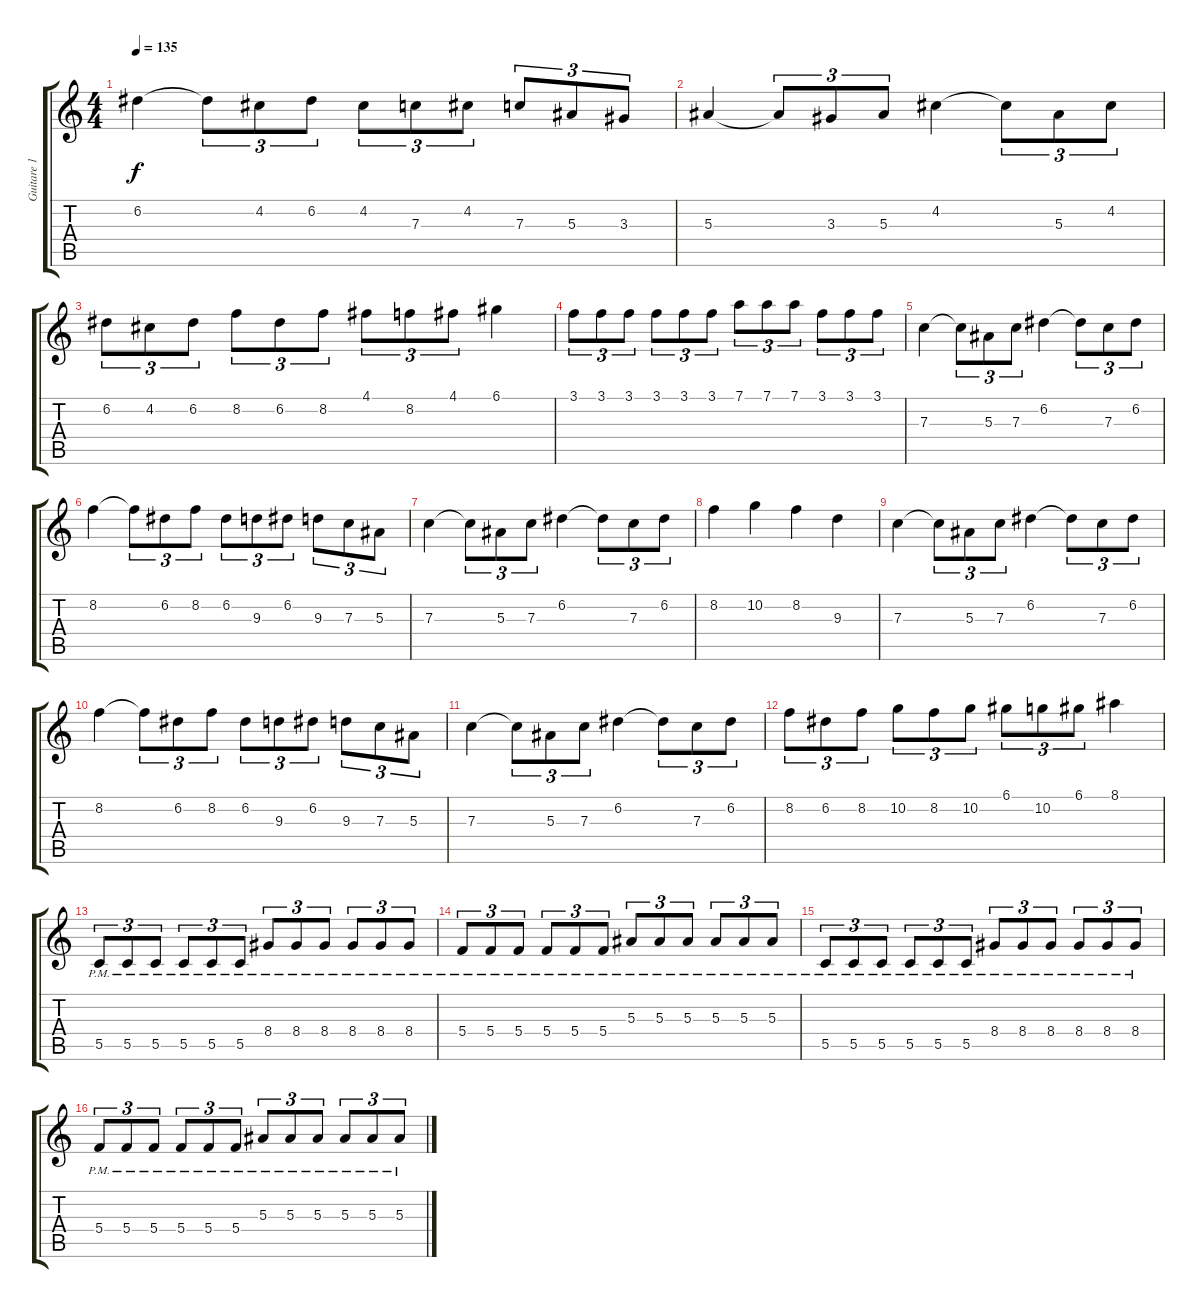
\track ("Guitare 1" "Guitare 1") {instrument distortionguitar}
\staff {score tabs}
\tuning (D4 A3 F3 C3 G2 D2) {hide}
\ts (4 4)
\tempo 135
\clef g2
\ks c
6.2.4{dy f} 6.2{t}.8{tu (3 2)} 4.2.8{tu (3 2)} 6.2.8{tu (3 2)} 4.2.8{tu (3 2)} 7.3.8{tu (3 2)} 4.2.8{tu (3 2)} 7.3.8{tu (3 2)} 5.3.8{tu (3 2)} 3.3.8{tu (3 2)} |
5.3.4 5.3{t}.8{tu (3 2)} 3.3.8{tu (3 2)} 5.3.8{tu (3 2)} 4.2.4 4.2{t}.8{tu (3 2)} 5.3.8{tu (3 2)} 4.2.8{tu (3 2)} |
6.2.8{tu (3 2)} 4.2.8{tu (3 2)} 6.2.8{tu (3 2)} 8.2.8{tu (3 2)} 6.2.8{tu (3 2)} 8.2.8{tu (3 2)} 4.1.8{tu (3 2)} 8.2.8{tu (3 2)} 4.1.8{tu (3 2)} 6.1.4 |
3.1.8{tu (3 2)} 3.1.8{tu (3 2)} 3.1.8{tu (3 2)} 3.1.8{tu (3 2)} 3.1.8{tu (3 2)} 3.1.8{tu (3 2)} 7.1.8{tu (3 2)} 7.1.8{tu (3 2)} 7.1.8{tu (3 2)} 3.1.8{tu (3 2)} 3.1.8{tu (3 2)} 3.1.8{tu (3 2)} |
7.3.4 7.3{t}.8{tu (3 2)} 5.3.8{tu (3 2)} 7.3.8{tu (3 2)} 6.2.4 6.2{t}.8{tu (3 2)} 7.3.8{tu (3 2)} 6.2.8{tu (3 2)} |
8.2.4 8.2{t}.8{tu (3 2)} 6.2.8{tu (3 2)} 8.2.8{tu (3 2)} 6.2.8{tu (3 2)} 9.3.8{tu (3 2)} 6.2.8{tu (3 2)} 9.3.8{tu (3 2)} 7.3.8{tu (3 2)} 5.3.8{tu (3 2)} |
7.3.4 7.3{t}.8{tu (3 2)} 5.3.8{tu (3 2)} 7.3.8{tu (3 2)} 6.2.4 6.2{t}.8{tu (3 2)} 7.3.8{tu (3 2)} 6.2.8{tu (3 2)} |
8.2.4 10.2.4 8.2.4 9.3.4 |
7.3.4 7.3{t}.8{tu (3 2)} 5.3.8{tu (3 2)} 7.3.8{tu (3 2)} 6.2.4 6.2{t}.8{tu (3 2)} 7.3.8{tu (3 2)} 6.2.8{tu (3 2)} |
8.2.4 8.2{t}.8{tu (3 2)} 6.2.8{tu (3 2)} 8.2.8{tu (3 2)} 6.2.8{tu (3 2)} 9.3.8{tu (3 2)} 6.2.8{tu (3 2)} 9.3.8{tu (3 2)} 7.3.8{tu (3 2)} 5.3.8{tu (3 2)} |
7.3.4 7.3{t}.8{tu (3 2)} 5.3.8{tu (3 2)} 7.3.8{tu (3 2)} 6.2.4 6.2{t}.8{tu (3 2)} 7.3.8{tu (3 2)} 6.2.8{tu (3 2)} |
8.2.8{tu (3 2)} 6.2.8{tu (3 2)} 8.2.8{tu (3 2)} 10.2.8{tu (3 2)} 8.2.8{tu (3 2)} 10.2.8{tu (3 2)} 6.1.8{tu (3 2)} 10.2.8{tu (3 2)} 6.1.8{tu (3 2)} 8.1.4 |
5.5{pm}.8{tu (3 2)} 5.5{pm}.8{tu (3 2)} 5.5{pm}.8{tu (3 2)} 5.5{pm}.8{tu (3 2)} 5.5{pm}.8{tu (3 2)} 5.5{pm}.8{tu (3 2)} 8.4{pm}.8{tu (3 2)} 8.4{pm}.8{tu (3 2)} 8.4{pm}.8{tu (3 2)} 8.4{pm}.8{tu (3 2)} 8.4{pm}.8{tu (3 2)} 8.4{pm}.8{tu (3 2)} |
5.4{pm}.8{tu (3 2)} 5.4{pm}.8{tu (3 2)} 5.4{pm}.8{tu (3 2)} 5.4{pm}.8{tu (3 2)} 5.4{pm}.8{tu (3 2)} 5.4{pm}.8{tu (3 2)} 5.3{pm}.8{tu (3 2)} 5.3{pm}.8{tu (3 2)} 5.3{pm}.8{tu (3 2)} 5.3{pm}.8{tu (3 2)} 5.3{pm}.8{tu (3 2)} 5.3{pm}.8{tu (3 2)} |
5.5{pm}.8{tu (3 2)} 5.5{pm}.8{tu (3 2)} 5.5{pm}.8{tu (3 2)} 5.5{pm}.8{tu (3 2)} 5.5{pm}.8{tu (3 2)} 5.5{pm}.8{tu (3 2)} 8.4{pm}.8{tu (3 2)} 8.4{pm}.8{tu (3 2)} 8.4{pm}.8{tu (3 2)} 8.4{pm}.8{tu (3 2)} 8.4{pm}.8{tu (3 2)} 8.4{pm}.8{tu (3 2)} |
5.4{pm}.8{tu (3 2)} 5.4{pm}.8{tu (3 2)} 5.4{pm}.8{tu (3 2)} 5.4{pm}.8{tu (3 2)} 5.4{pm}.8{tu (3 2)} 5.4{pm}.8{tu (3 2)} 5.3{pm}.8{tu (3 2)} 5.3{pm}.8{tu (3 2)} 5.3{pm}.8{tu (3 2)} 5.3{pm}.8{tu (3 2)} 5.3{pm}.8{tu (3 2)} 5.3{pm}.8{tu (3 2)}
